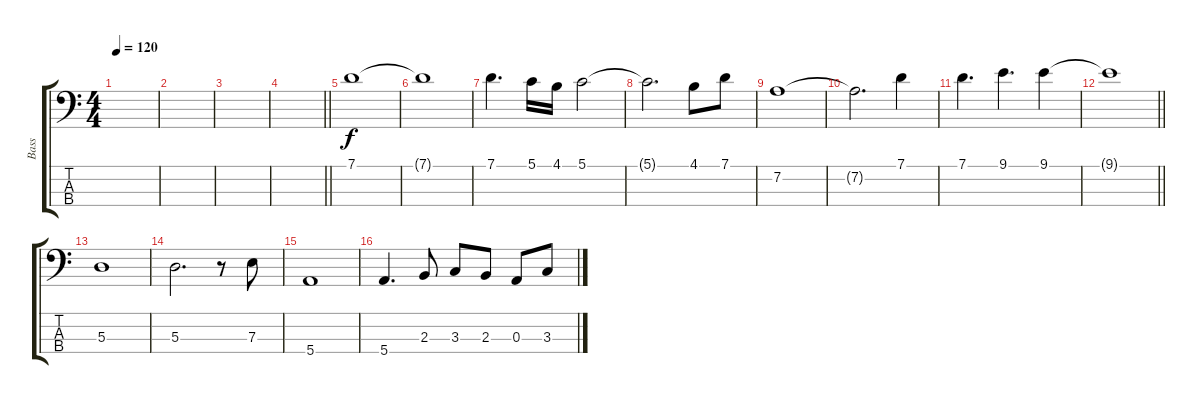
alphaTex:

\track ("Bass" "Bass") {instrument electricbassfinger}
\staff {score tabs}
\tuning (G2 D2 A1 E1) {hide}
\ts (4 4)
\tempo 120
\clef f4
\ks c
|
|
|
\barLineRight lightlight
|
7.1.1 |
7.1{t}.1 |
7.1.4{d} 5.1.16 4.1.16 5.1.2 |
5.1{t}.2{d} 4.1.8 7.1.8 |
7.2.1 |
7.2{t}.2{d} 7.1.4 |
7.1.4{d} 9.1.4{d} 9.1.4 |
\barLineRight lightlight
9.1{t}.1 |
5.3.1 |
5.3.2{d} r.8 7.3.8 |
5.4.1 |
5.4.4{d} 2.3.8 3.3.8 2.3.8 0.3.8 3.3.8
